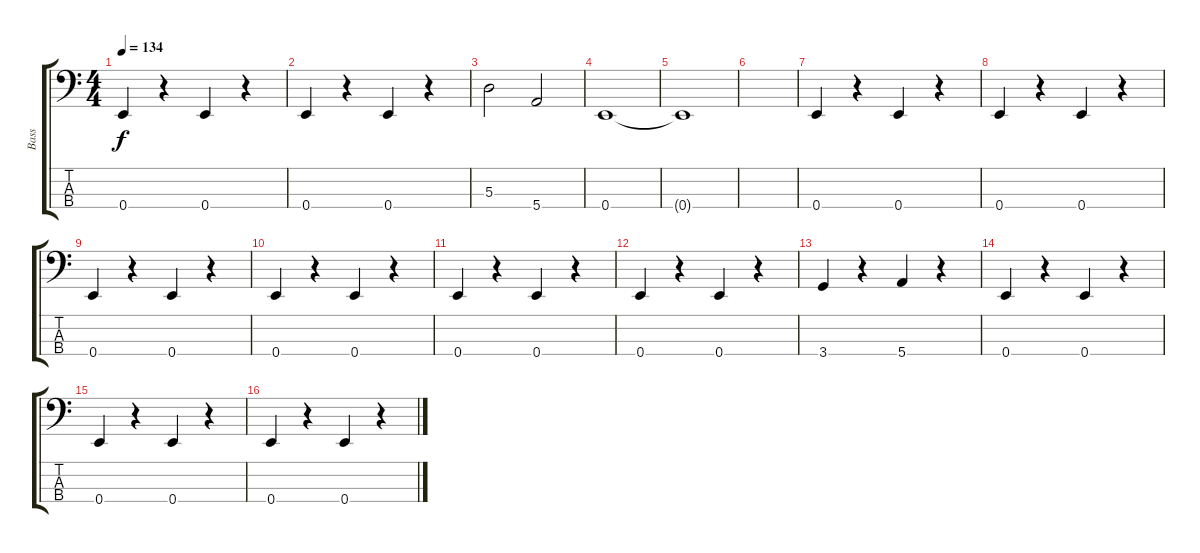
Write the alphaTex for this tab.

\track ("Bass" "Bass") {instrument electricbassfinger}
\staff {score tabs}
\tuning (G2 D2 A1 E1) {hide}
\ts (4 4)
\tempo 134
\clef f4
\ks c
0.4.4{dy f} r.4 0.4.4 r.4 |
0.4.4 r.4 0.4.4 r.4 |
5.3.2 5.4.2 |
0.4.1 |
0.4{t}.1 |
|
0.4.4 r.4 0.4.4 r.4 |
0.4.4 r.4 0.4.4 r.4 |
0.4.4 r.4 0.4.4 r.4 |
0.4.4 r.4 0.4.4 r.4 |
0.4.4 r.4 0.4.4 r.4 |
0.4.4 r.4 0.4.4 r.4 |
3.4.4 r.4 5.4.4 r.4 |
0.4.4 r.4 0.4.4 r.4 |
0.4.4 r.4 0.4.4 r.4 |
0.4.4 r.4 0.4.4 r.4
